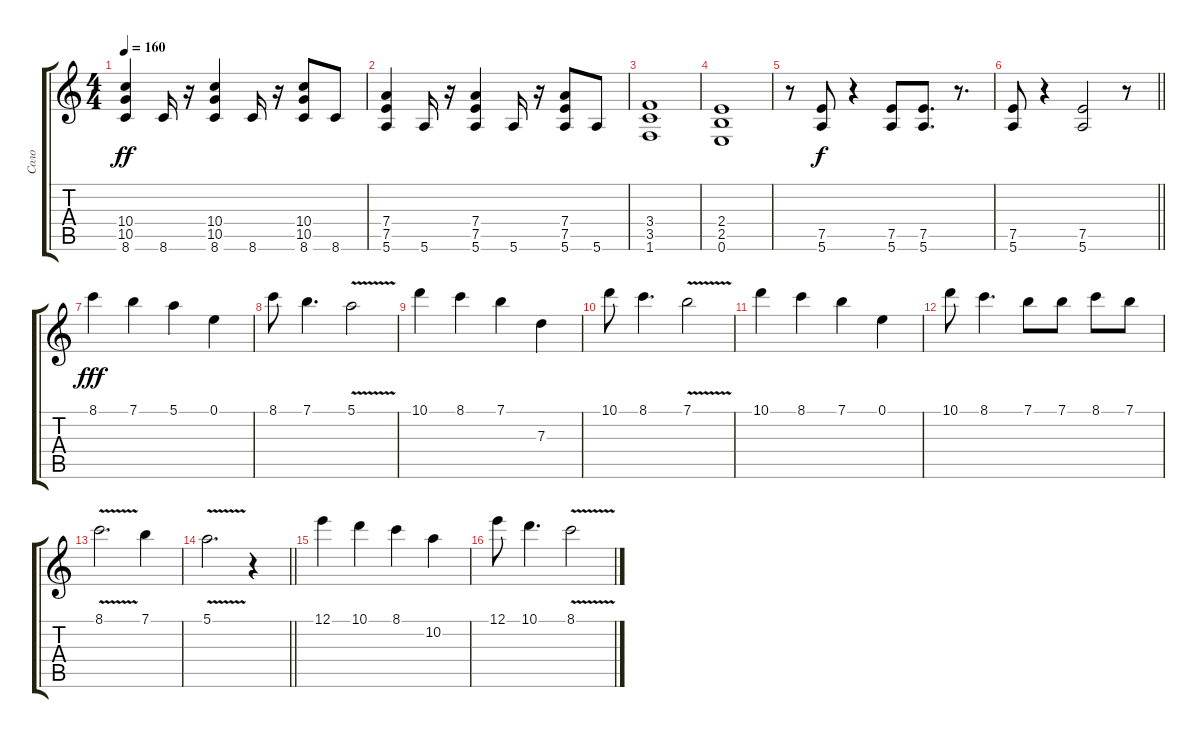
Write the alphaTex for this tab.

\track ("Соло" "Соло") {instrument distortionguitar}
\staff {score tabs}
\tuning (E4 B3 G3 D3 A2 E2) {hide}
\ts (4 4)
\tempo 160
\clef g2
\ks c
(10.4 10.5 8.6).4{dy ff} 8.6.16 r.16 (10.4 10.5 8.6).4 8.6.16 r.16 (10.4 10.5 8.6).8 8.6.8 |
(7.4 7.5 5.6).4 5.6.16 r.16 (7.4 7.5 5.6).4 5.6.16 r.16 (7.4 7.5 5.6).8 5.6.8 |
(3.4 3.5 1.6).1 |
(2.4 2.5 0.6).1 |
r.8 (7.5 5.6).8{dy f} r.4 (7.5 5.6).8 (7.5 5.6).8{d} r.8{d} |
\barLineRight lightlight
(7.5 5.6).8 r.4 (7.5 5.6).2 r.8 |
8.1.4{dy fff volume 13} 7.1.4 5.1.4 0.1.4 |
8.1.8 7.1.4{d} 5.1{v}.2 |
10.1.4 8.1.4 7.1.4 7.3.4 |
10.1.8 8.1.4{d} 7.1{v}.2 |
10.1.4 8.1.4 7.1.4 0.1.4 |
10.1.8 8.1.4{d} 7.1.8 7.1.8 8.1.8 7.1.8 |
8.1{v}.2{d} 7.1.4 |
\barLineRight lightlight
5.1{v}.2{d} r.4 |
12.1.4 10.1.4 8.1.4 10.2.4 |
12.1.8 10.1.4{d} 8.1{v}.2
